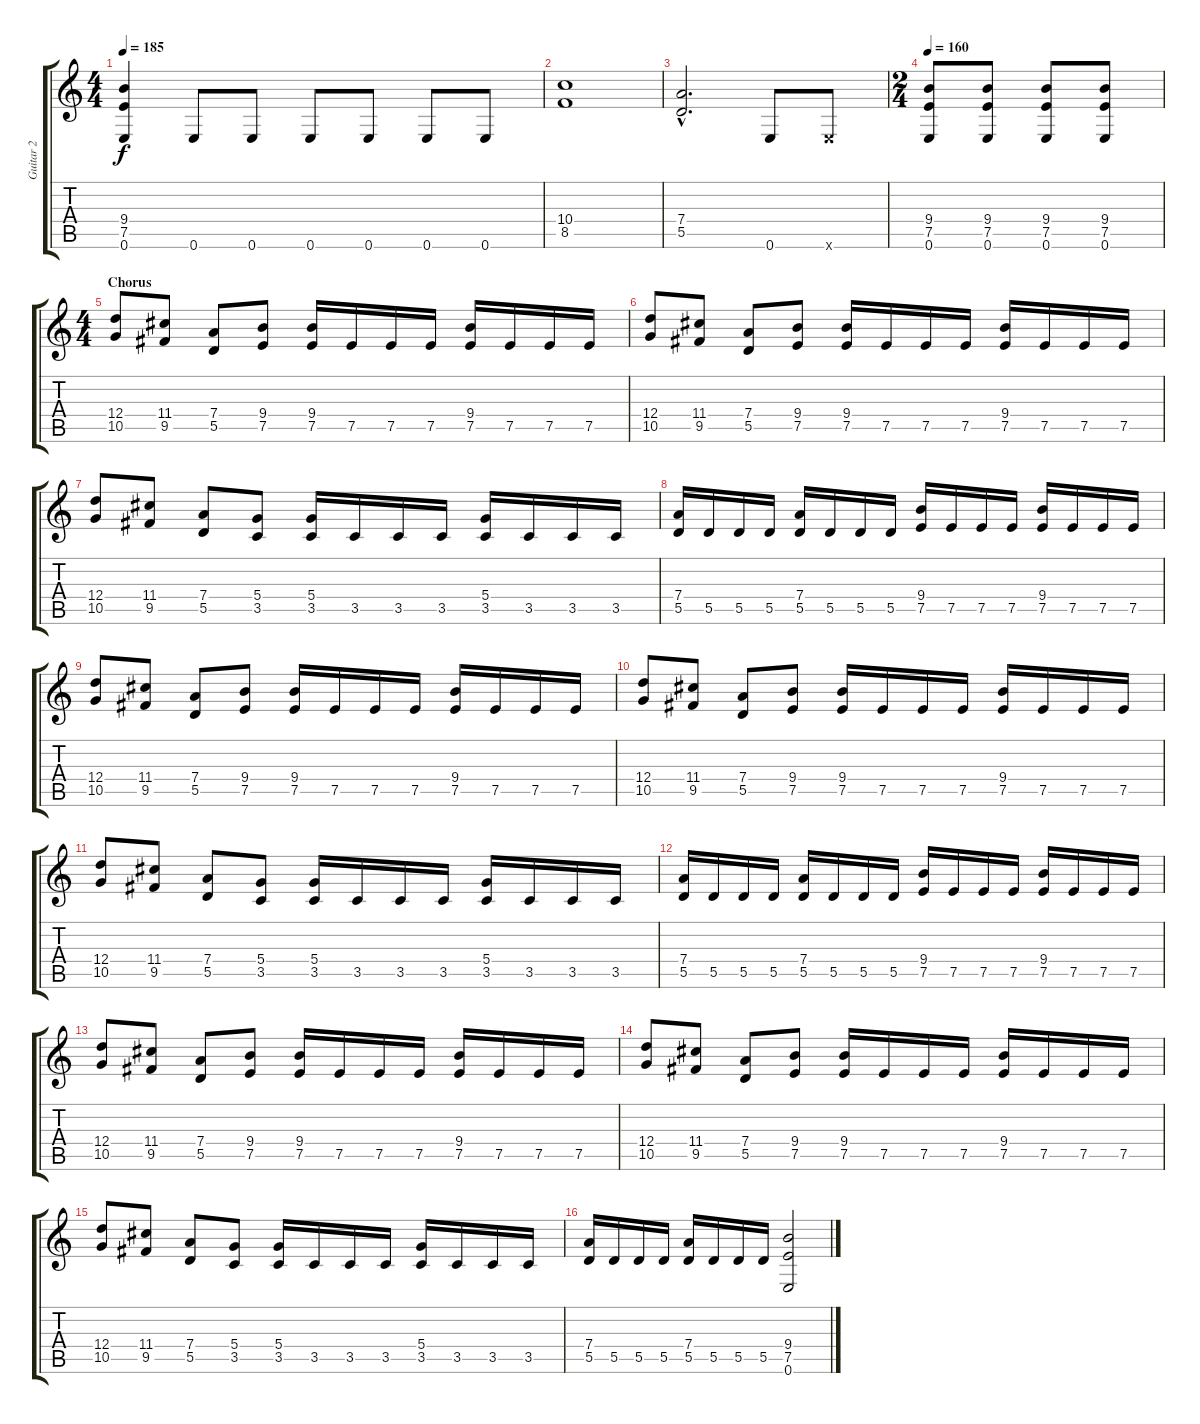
\track ("Guitar 2" "Guitar 2") {instrument distortionguitar}
\staff {score tabs}
\tuning (E4 B3 G3 D3 A2 E2) {hide}
\ts (4 4)
\tempo 185
\clef g2
\ks c
(9.4 7.5 0.6).4{dy f} 0.6.8 0.6.8 0.6.8 0.6.8 0.6.8 0.6.8 |
(10.4 8.5).1 |
(7.4{hac} 5.5{hac}).2{d} 0.6.8 0.6{x}.8 |
\ts (2 4)
\tempo 160
(9.4 7.5 0.6).8 (9.4 7.5 0.6).8 (9.4 7.5 0.6).8 (9.4 7.5 0.6).8 |
\ts (4 4)
\section ("" "Chorus")
(12.4 10.5).8 (11.4 9.5).8 (7.4 5.5).8 (9.4 7.5).8 (9.4 7.5).16 7.5.16 7.5.16 7.5.16 (9.4 7.5).16 7.5.16 7.5.16 7.5.16 |
(12.4 10.5).8 (11.4 9.5).8 (7.4 5.5).8 (9.4 7.5).8 (9.4 7.5).16 7.5.16 7.5.16 7.5.16 (9.4 7.5).16 7.5.16 7.5.16 7.5.16 |
(12.4 10.5).8 (11.4 9.5).8 (7.4 5.5).8 (5.4 3.5).8 (5.4 3.5).16 3.5.16 3.5.16 3.5.16 (5.4 3.5).16 3.5.16 3.5.16 3.5.16 |
(7.4 5.5).16 5.5.16 5.5.16 5.5.16 (7.4 5.5).16 5.5.16 5.5.16 5.5.16 (9.4 7.5).16 7.5.16 7.5.16 7.5.16 (9.4 7.5).16 7.5.16 7.5.16 7.5.16 |
(12.4 10.5).8 (11.4 9.5).8 (7.4 5.5).8 (9.4 7.5).8 (9.4 7.5).16 7.5.16 7.5.16 7.5.16 (9.4 7.5).16 7.5.16 7.5.16 7.5.16 |
(12.4 10.5).8 (11.4 9.5).8 (7.4 5.5).8 (9.4 7.5).8 (9.4 7.5).16 7.5.16 7.5.16 7.5.16 (9.4 7.5).16 7.5.16 7.5.16 7.5.16 |
(12.4 10.5).8 (11.4 9.5).8 (7.4 5.5).8 (5.4 3.5).8 (5.4 3.5).16 3.5.16 3.5.16 3.5.16 (5.4 3.5).16 3.5.16 3.5.16 3.5.16 |
(7.4 5.5).16 5.5.16 5.5.16 5.5.16 (7.4 5.5).16 5.5.16 5.5.16 5.5.16 (9.4 7.5).16 7.5.16 7.5.16 7.5.16 (9.4 7.5).16 7.5.16 7.5.16 7.5.16 |
(12.4 10.5).8 (11.4 9.5).8 (7.4 5.5).8 (9.4 7.5).8 (9.4 7.5).16 7.5.16 7.5.16 7.5.16 (9.4 7.5).16 7.5.16 7.5.16 7.5.16 |
(12.4 10.5).8 (11.4 9.5).8 (7.4 5.5).8 (9.4 7.5).8 (9.4 7.5).16 7.5.16 7.5.16 7.5.16 (9.4 7.5).16 7.5.16 7.5.16 7.5.16 |
(12.4 10.5).8 (11.4 9.5).8 (7.4 5.5).8 (5.4 3.5).8 (5.4 3.5).16 3.5.16 3.5.16 3.5.16 (5.4 3.5).16 3.5.16 3.5.16 3.5.16 |
(7.4 5.5).16 5.5.16 5.5.16 5.5.16 (7.4 5.5).16 5.5.16 5.5.16 5.5.16 (9.4 7.5 0.6).2
